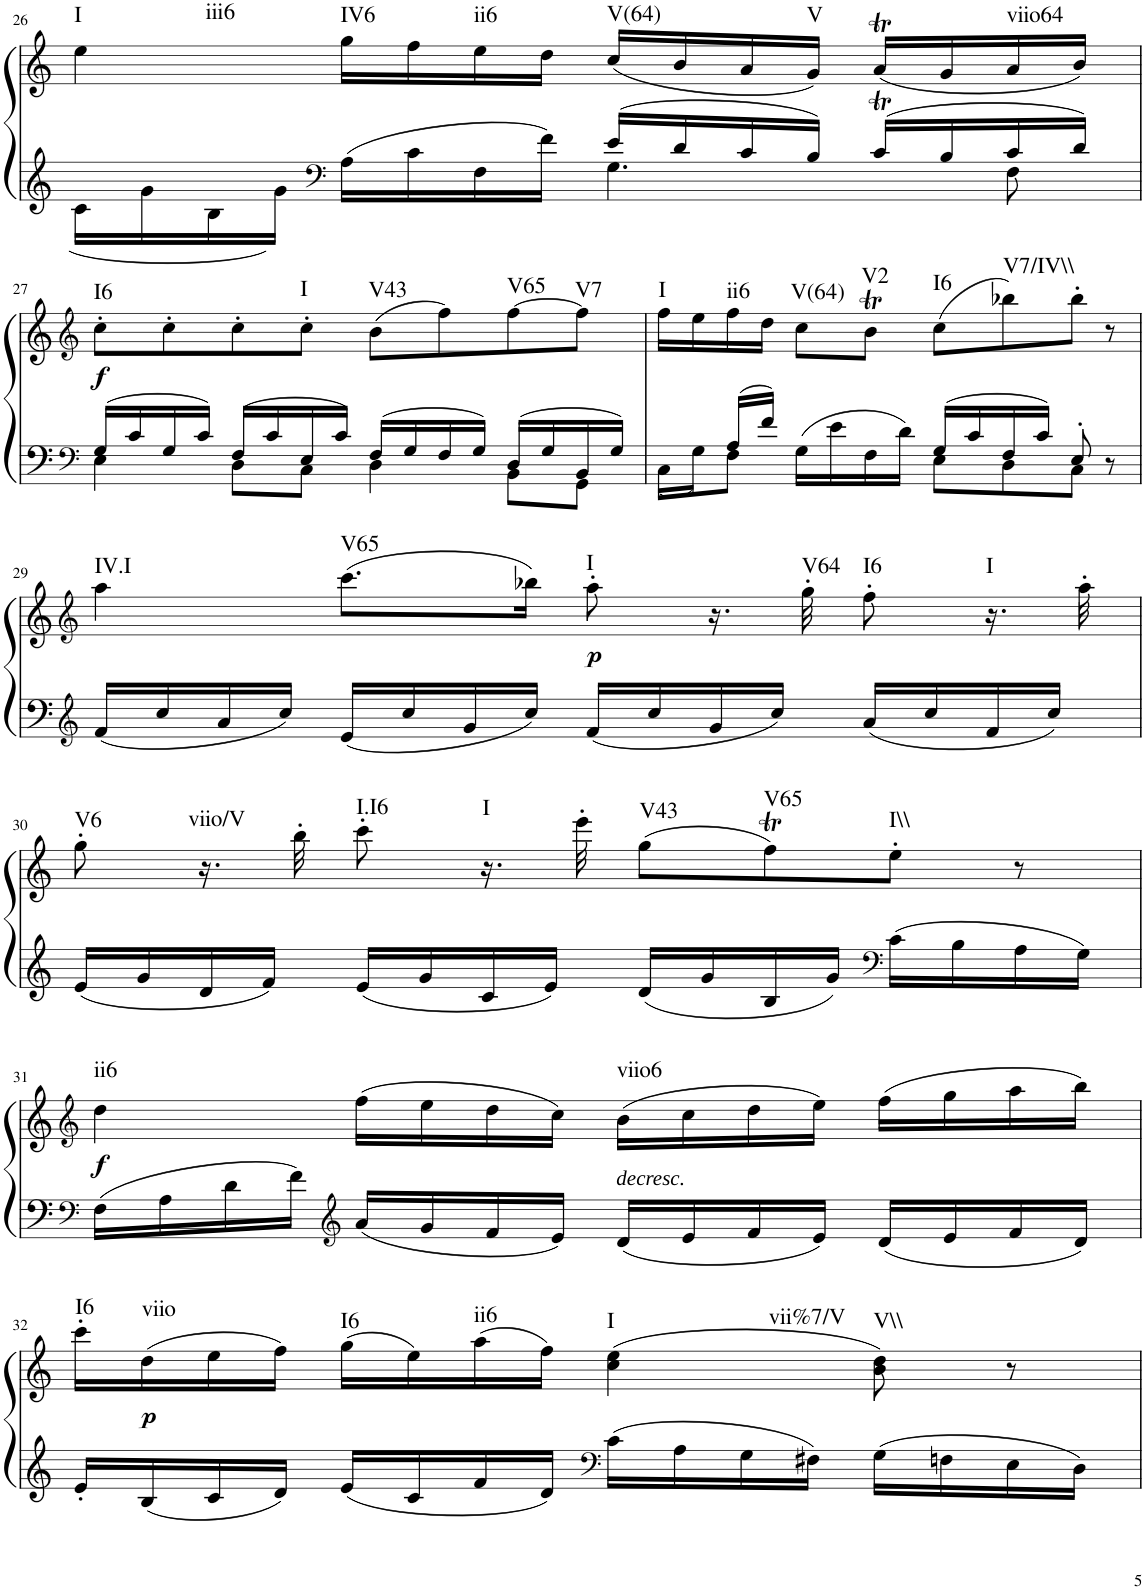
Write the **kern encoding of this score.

**kern	**kern	**dynam	**harte
*part1	*part1	*part1	*part1
*staff2	*staff1	*staff1/2	*
*I"Klavier linke Hand	*	*	*
!!LO:PB:g=z
*clefG2	*clefG2	*	*
*k[]	*k[]	*	*
*M4/4	*M4/4	*	*
=26	=26	=26	=26
*^	*	*	*
!	!	!	!	!LO:H:n=1:kt=I
!	!	!	!	!LO:H:n=2:kt=iii6
4ryy	16c\LL	4ee\	.	N N
.	16g\	.	.	.
.	16B\	.	.	.
.	16g\JJ	.	.	.
*clefF4	*	*	*	*
!	!	!	!	!LO:H:kt=IV6
16A\LL	4ryy	16gg\LL	.	N
16c\	.	16ff\	.	.
!	!	!	!	!LO:H:kt=ii6
16F\	.	16ee\	.	N
16f\JJ	.	16dd\JJ	.	.
!	!	!	!	!LO:H:kt=V(64)
16e/LL	4.G\	(16cc/LL	.	N
16d/	.	16b/	.	.
16c/	.	16a/	.	.
!	!	!	!	!LO:H:kt=V
16B/JJ	.	16g/JJ)	.	N
16cT/LL	.	(16aT/LL	.	.
16B/	.	16g/	.	.
!	!	!	!	!LO:H:kt=viio64
16c/	8F\	16a/	.	N
16d/JJ	.	16b/JJ)	.	.
!!LO:LB:g=z
=27	=27	=27	=27	=27
*clefF4	*	*clefG2	*	*
!	!	!	!LO:DY:b	!LO:H:kt=I6
16G/LL	4E\	8cc'\L	f	N
16c/	.	.	.	.
16G/	.	8cc'\	.	.
16c/JJ	.	.	.	.
16F/LL	8D\L	8cc'\	.	.
16c/	.	.	.	.
!	!	!	!	!LO:H:kt=I
16E/	8C\J	8cc'\J	.	N
16c/JJ	.	.	.	.
!	!	!	!	!LO:H:kt=V43
16F/LL	4D\	(8b\L	.	N
16G/	.	.	.	.
16F/	.	8ff\)	.	.
16G/JJ	.	.	.	.
!	!	!	!	!LO:H:kt=V65
16D/LL	8BB\L	[8ff\	.	N
16G/	.	.	.	.
!	!	!	!	!LO:H:kt=V7
16BB/	8GG\J	8ff\J]	.	N
16G/JJ	.	.	.	.
=28	=28	=28	=28	=28
!	!	!	!	!LO:H:kt=I
8ryy	16C\LL	16ff\LL	.	N
.	16G\J	16ee\	.	.
!	!	!	!	!LO:H:kt=ii6
16A/LL	8F\J	16ff\	.	N
16f/JJ	.	16dd\JJ	.	.
!	!	!	!	!LO:H:kt=V(64)
16G\LL	4ryy	8cc\L	.	N
16e\	.	.	.	.
!	!	!	!	!LO:H:kt=V2
16F\	.	8bt\J	.	N
16d\JJ	.	.	.	.
!	!	!	!	!LO:H:kt=I6
16G/LL	8E\L	(8cc\L	.	N
16c/	.	.	.	.
!	!	!	!	!LO:H:kt=V7/IV\\
16F/	8D\	8bb-X\)	.	N
16c/JJ	.	.	.	.
8E'/	8C\J	8bb-'\J	.	.
8r	8ryy	8r	.	.
*v	*v	*	*	*
!!LO:LB:g=z
=29	=29	=29	=29
*clefG2	*clefG2	*	*
*^	*	*	*
!	!	!	!	!LO:H:kt=IV.I
*v	*v	*	*	*
16f/LL	4aa\	.	N
16cc/	.	.	.
16a/	.	.	.
16cc/JJ	.	.	.
!	!	!	!LO:H:kt=V65
16e/LL	(8.ccc\L	.	N
16cc/	.	.	.
16g/	.	.	.
16cc/JJ	16bb-X\Jk)	.	.
!	!	!LO:DY:b	!LO:H:kt=I
16f/LL	8aa'\	p	N
16cc/	.	.	.
16g/	16.r	.	.
16cc/JJ	.	.	.
!	!	!	!LO:H:kt=V64
.	32gg'\	.	N
!	!	!	!LO:H:kt=I6
16a/LL	8ff'\	.	N
16cc/	.	.	.
!	!	!	!LO:H:kt=I
16f/	16.r	.	N
16cc/JJ	.	.	.
.	32aa'\	.	.
!!LO:LB:g=z
=30	=30	=30	=30
!	!	!	!LO:H:kt=V6
16e/LL	8gg'\	.	N
16g/	.	.	.
!	!	!	!LO:H:kt=viio/V
16d/	16.r	.	N
16f/JJ	.	.	.
.	32bb'\	.	.
!	!	!	!LO:H:kt=I.I6
16e/LL	8ccc'\	.	N
16g/	.	.	.
!	!	!	!LO:H:kt=I
16c/	16.r	.	N
16e/JJ	.	.	.
.	32eee'\	.	.
!	!	!	!LO:H:kt=V43
16d/LL	(8gg\L	.	N
16g/	.	.	.
!	!	!	!LO:H:kt=V65
16B/	8ffT\)	.	N
16g/JJ	.	.	.
*clefF4	*	*	*
!	!	!	!LO:H:kt=I\\
16c\LL	8ee'\J	.	N
16B\	.	.	.
16A\	8r	.	.
16G\JJ	.	.	.
!!LO:LB:g=z
=31	=31	=31	=31
*clefF4	*clefG2	*	*
!	!	!LO:DY:b	!LO:H:kt=ii6
16F\LL	4dd\	f	N
16A\	.	.	.
16d\	.	.	.
16f\JJ	.	.	.
*clefG2	*	*	*
16a/LL	(16ff\LL	.	.
16g/	16ee\	.	.
16f/	16dd\	.	.
16e/JJ	16cc\JJ)	.	.
!	!LO:TX:b:i:t=decresc.	!	!LO:H:kt=viio6
16d/LL	(16b\LL	.	N
16e/	16cc\	.	.
16f/	16dd\	.	.
16e/JJ	16ee\JJ)	.	.
16d/LL	(16ff\LL	.	.
16e/	16gg\	.	.
16f/	16aa\	.	.
16d/JJ	16bb\JJ)	.	.
!!LO:LB:g=z
=32	=32	=32	=32
!	!	!	!LO:H:kt=I6
16e'/LL	16ccc'\LL	.	N
!	!	!LO:DY:b	!LO:H:kt=viio
16B/	(16dd\	p	N
16c/	16ee\	.	.
16d/JJ	16ff\JJ)	.	.
!	!	!	!LO:H:kt=I6
16e/LL	(16gg\LL	.	N
16c/	16ee\)	.	.
!	!	!	!LO:H:kt=ii6
16f/	(16aa\	.	N
16d/JJ	16ff\JJ)	.	.
*clefF4	*	*	*
!	!	!	!LO:H:n=1:kt=I
!	!	!	!LO:H:n=2:kt=vii%7/V
16c\LL	(4cc\ 4ee\	.	N N
16A\	.	.	.
16G\	.	.	.
16F#X\JJ	.	.	.
!	!	!	!LO:H:kt=V\\
16G\LL	8b\ 8dd\)	.	N
16Fn\	.	.	.
16E\	8r	.	.
16D\JJ	.	.	.
=	=	=	=
*-	*-	*-	*-
